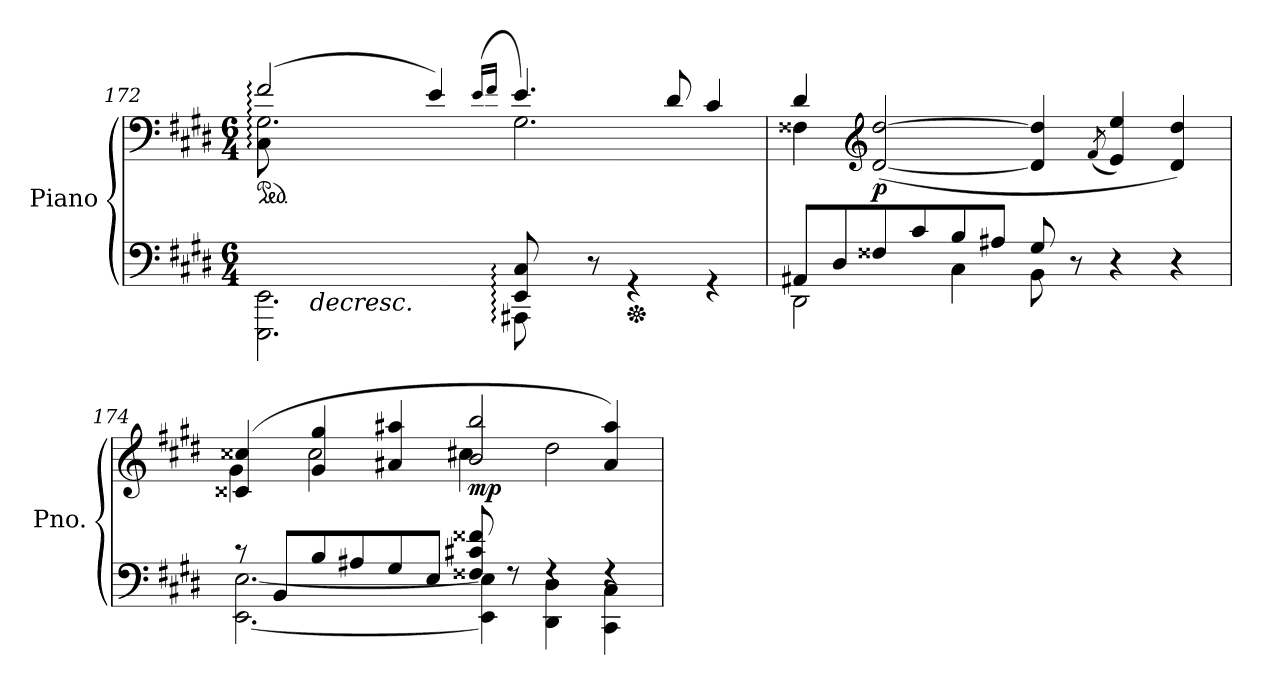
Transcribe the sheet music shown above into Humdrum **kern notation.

**kern	**kern	**dynam
*part1	*part1	*part1
*staff2	*staff1	*staff1/2
*I"Piano	*	*
*I'Pno.	*	*
!!LO:LB:g=z
*clefF4	*clefF4	*
*k[f#c#g#d#]	*k[f#c#g#d#]	*
*M6/4	*M6/4	*
=172	=172	=172
*^	*^	*
*	*^	*	*^	*
*	*	*	*	*	*^	*
*	*	*	*ped	*	*	*	*
8ryy	2.EEE\ 2.EE\	2.ryy	(2f#/	2.G#\	16C#!yy: 16G#!yy: 16f#!yy:	(8C#\L	.
.	.	.	.	.	8.ryy	.	.
!	!	!	!	!	!	!	!LO:HP:b=2
8GG#/	.	.	.	.	.	1ryy	>
8E/	.	.	.	.	2ryy	.	.
8D#/	.	.	.	.	.	.	.
8C#/	.	.	4e/)	.	.	.	.
8GG#/J	.	.	.	.	.	.	.
*	*	*	*MM120	*	*	*	*
.	.	.	(>16qe/LL	.	.	.	.
.	.	.	16qf#/JJ	.	.	.	.
8EE/ 8C#/)	8AAA#X\	16AAA#!yy: 16EE!yy: 16C#!yy:	4.e/)	2.G#\	32e!LLLyy	.	.
.	.	.	.	.	32f#!JJyy	.	.
*	*	*	*MM180	*	*	*	*
.	.	8.rGGyy	.	.	[8.e!yy	.	.
8r	8rAyy	.	.	.	.	.	.
*Xped	*	*	*	*	*	*	*
4rGG	2ryy	2rCCyy	.	.	8e!Jyy]	.	.
.	.	.	8d#/	.	8rGGyy	4.ryy	.
4rGG	.	.	4c#/	.	4rGGyy	.	.
*	*v	*v	*	*	*	*	*
*	*	*	*v	*v	*v	*
=173	=173	=173	=173	=173
8AA#X/L	2DD#\	4d#/	4F##X\	.
8D#/	.	.	.	.
*	*	*clefG2	*	*
!	!	!	!	!LO:DY:b
8F##X/	.	([2d#/ [2dd#/	4ryy	p
8c#/	.	.	.	.
8B/	4C#\	.	1ryy	.
8A#X/J	.	.	.	.
8G#/	8BB\	4d#/] 4dd#/]	.	.
8r	8rAyy	.	.	.
.	.	(8qf#/	.	.
4r	4rAyy	4e/ 4ee/)	.	.
4r	4rAyy	4d#/ 4dd#/)	.	.
=174	=174	=174	=174	=174
8r	[2.EE\ [2.E\	(4c##X/ 4cc##X/	4g#\	.
8BB/L	.	.	.	.
8B/	.	4g#/ 4gg#/	2cc##\	.
8A#X/	.	.	.	.
8G#/	.	4a#X/ 4aa#X/	.	.
8E/J	.	.	.	.
!	!	!	!	!LO:DY:n=1:b
8F##X/ 8c#X/ 8f##X/	4EE\] 4E\]	2b/ 2bb/	4cc#X\	] mp
8rF	.	.	.	.
4rF	4DD#\ 4D#\	.	2dd#\	.
4rF	4CC#\ 4C#\	4a#/ 4aa#/)	.	.
*v	*v	*	*	*
*	*v	*v	*
=	=	=
*-	*-	*-
